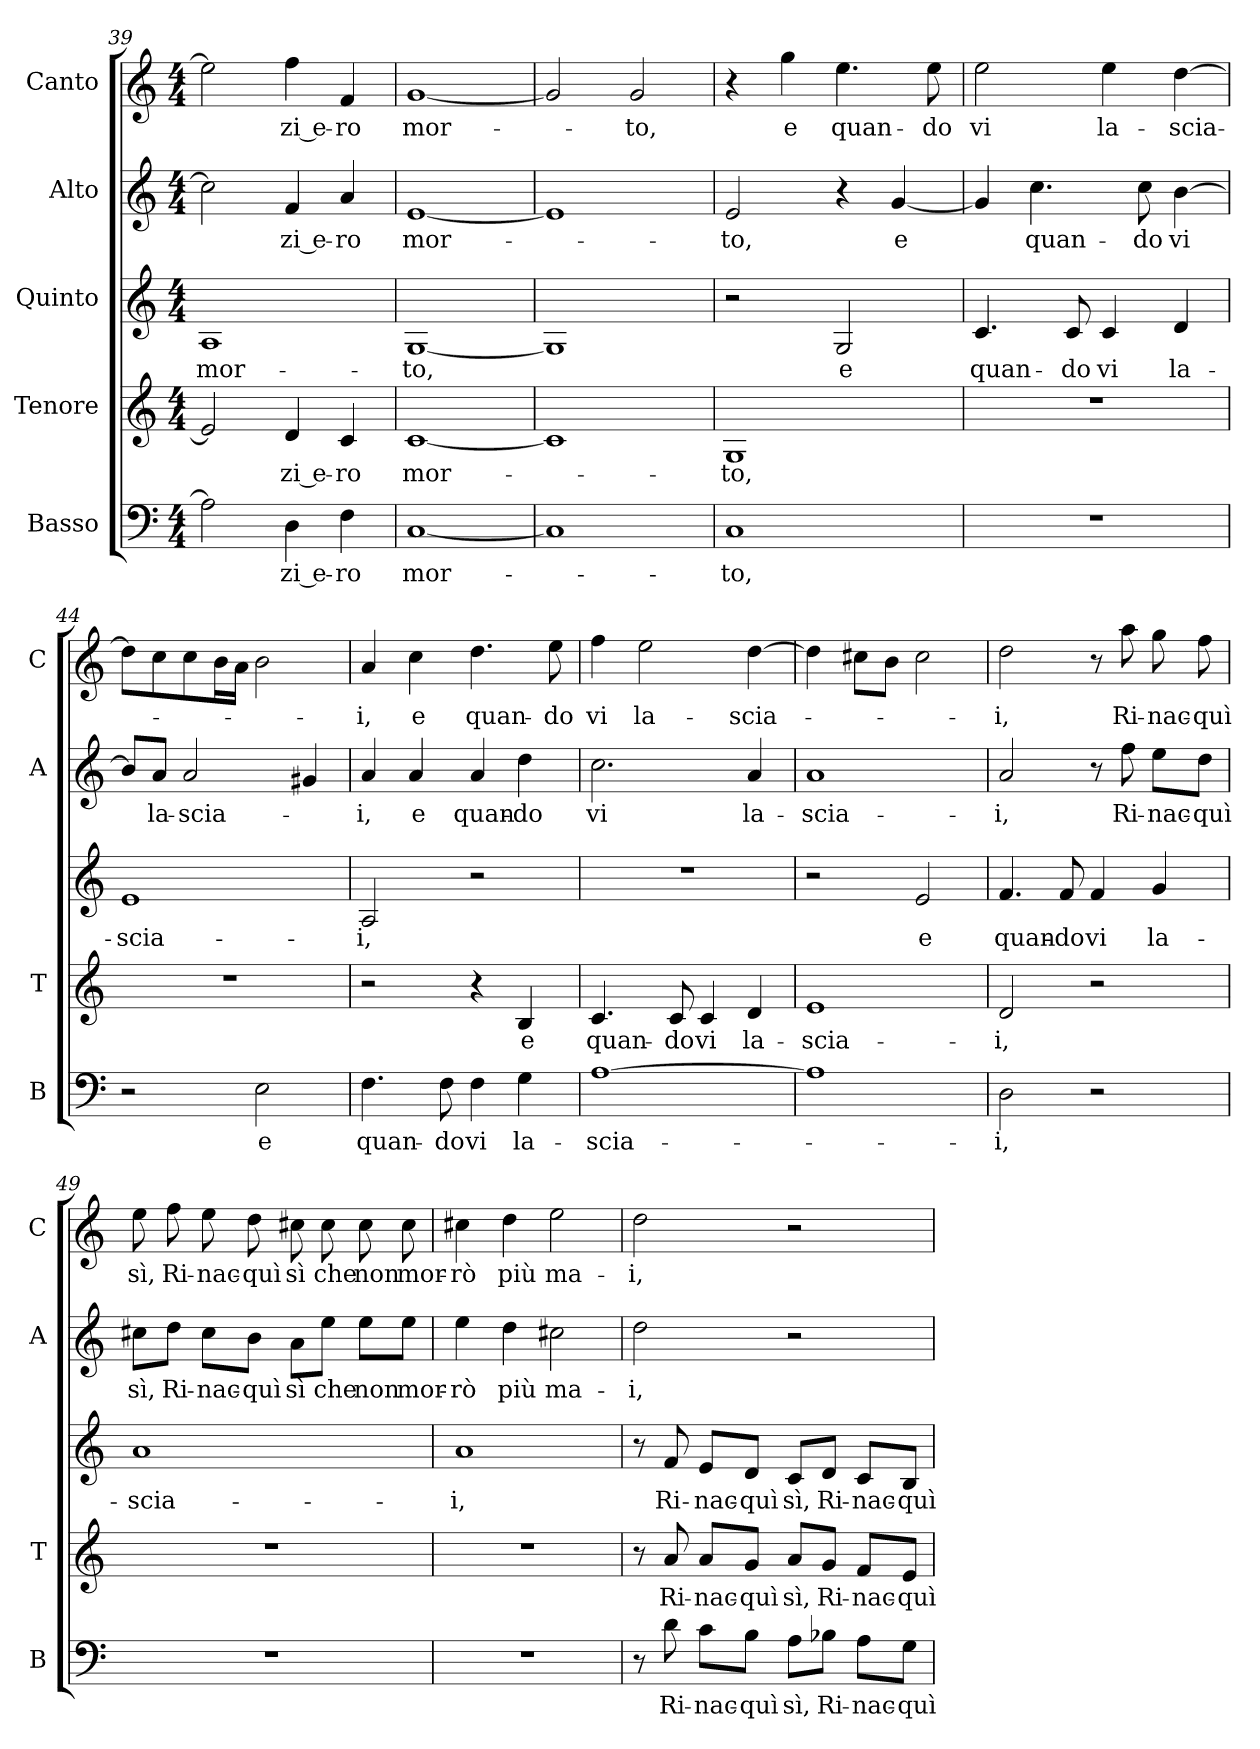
**kern	**text	**kern	**text	**kern	**text	**kern	**text	**kern	**text
*part5	*part5	*part4	*part4	*part3	*part3	*part2	*part2	*part1	*part1
*staff5	*staff5	*staff4	*staff4	*staff3	*staff3	*staff2	*staff2	*staff1	*staff1
*I"Basso	*	*I"Tenore	*	*I"Quinto	*	*I"Alto	*	*I"Canto	*
*I'B	*	*I'T	*	*	*	*I'A	*	*I'C	*
*clefF4	*	*clefG2	*	*clefG2	*	*clefG2	*	*clefG2	*
*k[]	*	*k[]	*	*k[]	*	*k[]	*	*k[]	*
*C:	*	*C:	*	*C:	*	*C:	*	*C:	*
*M4/4	*	*M4/4	*	*M4/4	*	*M4/4	*	*M4/4	*
=39	=39	=39	=39	=39	=39	=39	=39	=39	=39
!	!	!	!	!	!LO:LY:b	!	!	!	!
2A\]	.	2e/]	.	1A	mor-	2cc\]	.	2ee\]	.
!	!LO:LY:b	!	!LO:LY:b	!	!	!	!LO:LY:b	!	!LO:LY:b
4D\	-zi e-	4d/	-zi e-	.	.	4f/	-zi e-	4ff\	-zi e-
!	!LO:LY:b	!	!LO:LY:b	!	!	!	!LO:LY:b	!	!LO:LY:b
4F\	-ro	4c/	-ro	.	.	4a/	-ro	4f/	-ro
=40	=40	=40	=40	=40	=40	=40	=40	=40	=40
!	!LO:LY:b	!	!LO:LY:b	!	!LO:LY:b	!	!LO:LY:b	!	!LO:LY:b
[1C	mor-	[1c	mor-	[1G	-to,	[1e	mor-	[1g	mor-
!!LO:LB:g=z
=41	=41	=41	=41	=41	=41	=41	=41	=41	=41
1C]	.	1c]	.	1G]	.	1e]	.	2g/]	.
!	!	!	!	!	!	!	!	!	!LO:LY:b
.	.	.	.	.	.	.	.	2g/	-to,
=42	=42	=42	=42	=42	=42	=42	=42	=42	=42
!	!LO:LY:b	!	!LO:LY:b	!	!	!	!LO:LY:b	!	!
1C	-to,	1G	-to,	2r	.	2e/	-to,	4r	.
!	!	!	!	!	!	!	!	!	!LO:LY:b
.	.	.	.	.	.	.	.	4gg\	e
!	!	!	!	!	!LO:LY:b	!	!	!	!LO:LY:b
.	.	.	.	2G/	e	4r	.	4.ee\	quan-
!	!	!	!	!	!	!	!LO:LY:b	!	!
.	.	.	.	.	.	[4g/	e	.	.
!	!	!	!	!	!	!	!	!	!LO:LY:b
.	.	.	.	.	.	.	.	8ee\	-do
=43	=43	=43	=43	=43	=43	=43	=43	=43	=43
!	!	!	!	!	!LO:LY:b	!	!	!	!LO:LY:b
1r	.	1r	.	4.c/	quan-	4g/]	.	2ee\	vi
!	!	!	!	!	!	!	!LO:LY:b	!	!
.	.	.	.	.	.	4.cc\	quan-	.	.
!	!	!	!	!	!LO:LY:b	!	!	!	!
.	.	.	.	8c/	-do	.	.	.	.
!	!	!	!	!	!LO:LY:b	!	!	!	!LO:LY:b
.	.	.	.	4c/	vi	.	.	4ee\	la-
!	!	!	!	!	!	!	!LO:LY:b	!	!
.	.	.	.	.	.	8cc\	-do	.	.
!	!	!	!	!	!LO:LY:b	!	!LO:LY:b	!	!LO:LY:b
.	.	.	.	4d/	la-	[4b\	vi	[4dd\	-scia-
=44	=44	=44	=44	=44	=44	=44	=44	=44	=44
!	!	!	!	!	!LO:LY:b	!	!	!	!
2r	.	1r	.	1e	-scia-	8b/L]	.	8dd\L]	.
!	!	!	!	!	!	!	!LO:LY:b	!	!
.	.	.	.	.	.	8a/J	la-	8cc\	.
!	!	!	!	!	!	!	!LO:LY:b	!	!
.	.	.	.	.	.	2a/	-scia-	8cc\	.
.	.	.	.	.	.	.	.	16b\L	.
.	.	.	.	.	.	.	.	16a\JJ	.
!	!LO:LY:b	!	!	!	!	!	!	!	!
2E\	e	.	.	.	.	.	.	2b\	.
.	.	.	.	.	.	4g#X/	.	.	.
=45	=45	=45	=45	=45	=45	=45	=45	=45	=45
!	!LO:LY:b	!	!	!	!LO:LY:b	!	!LO:LY:b	!	!LO:LY:b
4.F\	quan-	2r	.	2A/	-i,	4a/	-i,	4a/	-i,
!	!	!	!	!	!	!	!LO:LY:b	!	!LO:LY:b
.	.	.	.	.	.	4a/	e	4cc\	e
!	!LO:LY:b	!	!	!	!	!	!	!	!
8F\	-do	.	.	.	.	.	.	.	.
!	!LO:LY:b	!	!	!	!	!	!LO:LY:b	!	!LO:LY:b
4F\	vi	4r	.	2r	.	4a/	quan-	4.dd\	quan-
!	!LO:LY:b	!	!LO:LY:b	!	!	!	!LO:LY:b	!	!
4G\	la-	4B/	e	.	.	4dd\	-do	.	.
!	!	!	!	!	!	!	!	!	!LO:LY:b
.	.	.	.	.	.	.	.	8ee\	-do
=46	=46	=46	=46	=46	=46	=46	=46	=46	=46
!	!LO:LY:b	!	!LO:LY:b	!	!	!	!LO:LY:b	!	!LO:LY:b
[1A	-scia-	4.c/	quan-	1r	.	2.cc\	vi	4ff\	vi
!	!	!	!	!	!	!	!	!	!LO:LY:b
.	.	.	.	.	.	.	.	2ee\	la-
!	!	!	!LO:LY:b	!	!	!	!	!	!
.	.	8c/	-do	.	.	.	.	.	.
!	!	!	!LO:LY:b	!	!	!	!	!	!
.	.	4c/	vi	.	.	.	.	.	.
!	!	!	!LO:LY:b	!	!	!	!LO:LY:b	!	!LO:LY:b
.	.	4d/	la-	.	.	4a/	la-	[4dd\	-scia-
=47	=47	=47	=47	=47	=47	=47	=47	=47	=47
!	!	!	!LO:LY:b	!	!	!	!LO:LY:b	!	!
1A]	.	1e	-scia-	2r	.	1a	-scia-	4dd\]	.
.	.	.	.	.	.	.	.	8cc#X\L	.
.	.	.	.	.	.	.	.	8b\J	.
!	!	!	!	!	!LO:LY:b	!	!	!	!
.	.	.	.	2e/	e	.	.	2cc#\	.
!!LO:LB:g=z
=48	=48	=48	=48	=48	=48	=48	=48	=48	=48
!	!LO:LY:b	!	!LO:LY:b	!	!LO:LY:b	!	!LO:LY:b	!	!LO:LY:b
2D\	-i,	2d/	-i,	4.f/	quan-	2a/	-i,	2dd\	-i,
!	!	!	!	!	!LO:LY:b	!	!	!	!
.	.	.	.	8f/	-do	.	.	.	.
!	!	!	!	!	!LO:LY:b	!	!	!	!
2r	.	2r	.	4f/	vi	8r	.	8r	.
!	!	!	!	!	!	!	!LO:LY:b	!	!LO:LY:b
.	.	.	.	.	.	8ff\	Ri-	8aa\	Ri-
!	!	!	!	!	!LO:LY:b	!	!LO:LY:b	!	!LO:LY:b
.	.	.	.	4g/	la-	8ee\L	-nac-	8gg\	-nac-
!	!	!	!	!	!	!	!LO:LY:b	!	!LO:LY:b
.	.	.	.	.	.	8dd\J	-quì	8ff\	-quì
=49	=49	=49	=49	=49	=49	=49	=49	=49	=49
!	!	!	!	!	!LO:LY:b	!	!LO:LY:b	!	!LO:LY:b
1r	.	1r	.	1a	-scia-	8cc#X\L	sì,	8ee\	sì,
!	!	!	!	!	!	!	!LO:LY:b	!	!LO:LY:b
.	.	.	.	.	.	8dd\J	Ri-	8ff\	Ri-
!	!	!	!	!	!	!	!LO:LY:b	!	!LO:LY:b
.	.	.	.	.	.	8cc#\L	-nac-	8ee\	-nac-
!	!	!	!	!	!	!	!LO:LY:b	!	!LO:LY:b
.	.	.	.	.	.	8b\J	-quì	8dd\	-quì
!	!	!	!	!	!	!	!LO:LY:b	!	!LO:LY:b
.	.	.	.	.	.	8a\L	sì	8cc#X\	sì
!	!	!	!	!	!	!	!LO:LY:b	!	!LO:LY:b
.	.	.	.	.	.	8ee\J	che	8cc#\	che
!	!	!	!	!	!	!	!LO:LY:b	!	!LO:LY:b
.	.	.	.	.	.	8ee\L	non	8cc#\	non
!	!	!	!	!	!	!	!LO:LY:b	!	!LO:LY:b
.	.	.	.	.	.	8ee\J	mor-	8cc#\	mor-
=50	=50	=50	=50	=50	=50	=50	=50	=50	=50
!	!	!	!	!	!LO:LY:b	!	!LO:LY:b	!	!LO:LY:b
1r	.	1r	.	1a	-i,	4ee\	-rò	4cc#X\	-rò
!	!	!	!	!	!	!	!LO:LY:b	!	!LO:LY:b
.	.	.	.	.	.	4dd\	più	4dd\	più
!	!	!	!	!	!	!	!LO:LY:b	!	!LO:LY:b
.	.	.	.	.	.	2cc#X\	ma-	2ee\	ma-
=51	=51	=51	=51	=51	=51	=51	=51	=51	=51
!	!	!	!	!	!	!	!LO:LY:b	!	!LO:LY:b
8r	.	8r	.	8r	.	2dd\	-i,	2dd\	-i,
!	!LO:LY:b	!	!LO:LY:b	!	!LO:LY:b	!	!	!	!
8d\	Ri-	8a/	Ri-	8f/	Ri-	.	.	.	.
!	!LO:LY:b	!	!LO:LY:b	!	!LO:LY:b	!	!	!	!
8c\L	-nac-	8a/L	-nac-	8e/L	-nac-	.	.	.	.
!	!LO:LY:b	!	!LO:LY:b	!	!LO:LY:b	!	!	!	!
8B\J	-quì	8g/J	-quì	8d/J	-quì	.	.	.	.
!	!LO:LY:b	!	!LO:LY:b	!	!LO:LY:b	!	!	!	!
8A\L	sì,	8a/L	sì,	8c/L	sì,	2r	.	2r	.
!	!LO:LY:b	!	!LO:LY:b	!	!LO:LY:b	!	!	!	!
8B-X\J	Ri-	8g/J	Ri-	8d/J	Ri-	.	.	.	.
!	!LO:LY:b	!	!LO:LY:b	!	!LO:LY:b	!	!	!	!
8A\L	-nac-	8f/L	-nac-	8c/L	-nac-	.	.	.	.
!	!LO:LY:b	!	!LO:LY:b	!	!LO:LY:b	!	!	!	!
8G\J	-quì	8e/J	-quì	8B/J	-quì	.	.	.	.
=	=	=	=	=	=	=	=	=	=
*-	*-	*-	*-	*-	*-	*-	*-	*-	*-
